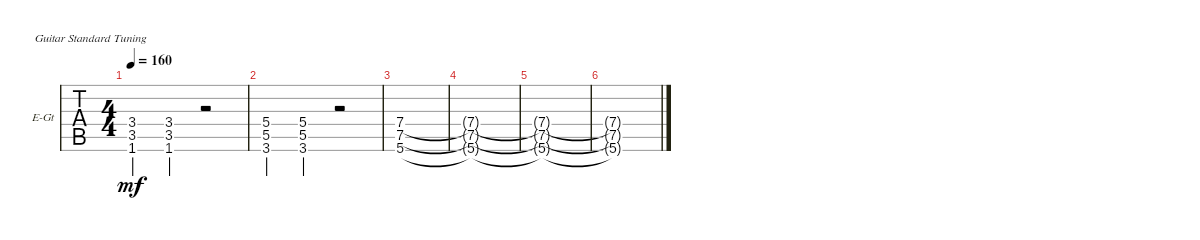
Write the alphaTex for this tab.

\defaultSystemsLayout 4
\bracketExtendMode groupsimilarinstruments
\multiBarRest
\firstSystemTrackNameOrientation horizontal
\otherSystemsTrackNameOrientation horizontal
\track ("Matthew" "E-Gt") {instrument distortionguitar}
\staff {tabs}
\tuning (E4 B3 G3 D3 A2 E2)
\ts (4 4)
\tempo 160
\clef g2
\ks c
(1.6 3.5 3.4).4{dy mf} (1.6 3.5 3.4).4 r.2 |
(3.6 5.5 5.4).4 (3.6 5.5 5.4).4 r.2 |
(5.6 7.5 7.4).1 |
(5.6{t} 7.5{t} 7.4{t}).1 |
(5.6{t} 7.5{t} 7.4{t}).1 |
(5.6{t} 7.5{t} 7.4{t}).1
